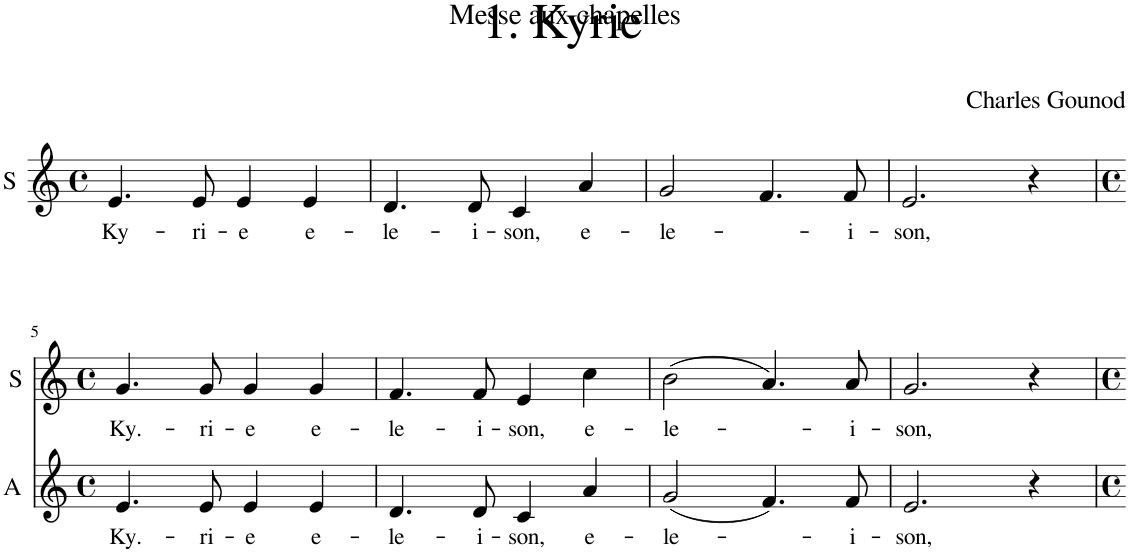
**kern	**text	**kern	**text
*part2	*part2	*part1	*part1
*staff2	*staff2	*staff1	*staff1
*I"A	*	*I"S	*
*I'A	*	*I'S	*
*stria5	*	*	*
*clefG2	*	*clefG2	*
*k[]	*	*k[]	*
*M4/4	*	*M4/4	*
*met(c)	*	*met(c)	*
=1	=1	=1	=1
!	!	!	!LO:LY:b
1r	.	4.e/	Ky-
!	!	!	!LO:LY:b
.	.	8e/	-ri-
!	!	!	!LO:LY:b
.	.	4e/	-e
!	!	!	!LO:LY:b
.	.	4e/	e-
=2	=2	=2	=2
!	!	!	!LO:LY:b
1r	.	4.d/	-le-
!	!	!	!LO:LY:b
.	.	8d/	-i-
!	!	!	!LO:LY:b
.	.	4c/	-son,
!	!	!	!LO:LY:b
.	.	4a/	e-
=3	=3	=3	=3
!	!	!	!LO:LY:b
1r	.	2g/	-le-
.	.	4.f/	.
!	!	!	!LO:LY:b
.	.	8f/	-i-
=4	=4	=4	=4
!	!	!	!LO:LY:b
1r	.	2.e/	-son,
.	.	4r	.
!!LO:LB:g=z
=5	=5	=5	=5
*M4/4	*	*M4/4	*
*met(c)	*	*met(c)	*
!	!LO:LY:b	!	!LO:LY:b
4.e/	Ky.-	4.g/	Ky.-
!	!LO:LY:b	!	!LO:LY:b
8e/	-ri-	8g/	-ri-
!	!LO:LY:b	!	!LO:LY:b
4e/	-e	4g/	-e
!	!LO:LY:b	!	!LO:LY:b
4e/	e-	4g/	e-
=6	=6	=6	=6
!	!LO:LY:b	!	!LO:LY:b
4.d/	-le-	4.f/	-le-
!	!LO:LY:b	!	!LO:LY:b
8d/	-i-	8f/	-i-
!	!LO:LY:b	!	!LO:LY:b
4c/	-son,	4e/	-son,
!	!LO:LY:b	!	!LO:LY:b
4a/	e-	4cc\	e-
=7	=7	=7	=7
!	!LO:LY:b	!	!LO:LY:b
(2g/	-le-	(2b\	-le-
4.f/)	.	4.a/)	.
!	!LO:LY:b	!	!LO:LY:b
8f/	-i-	8a/	-i-
=8	=8	=8	=8
!	!LO:LY:b	!	!LO:LY:b
2.e/	-son,	2.g/	-son,
4r	.	4r	.
=	=	=	=
*-	*-	*-	*-
